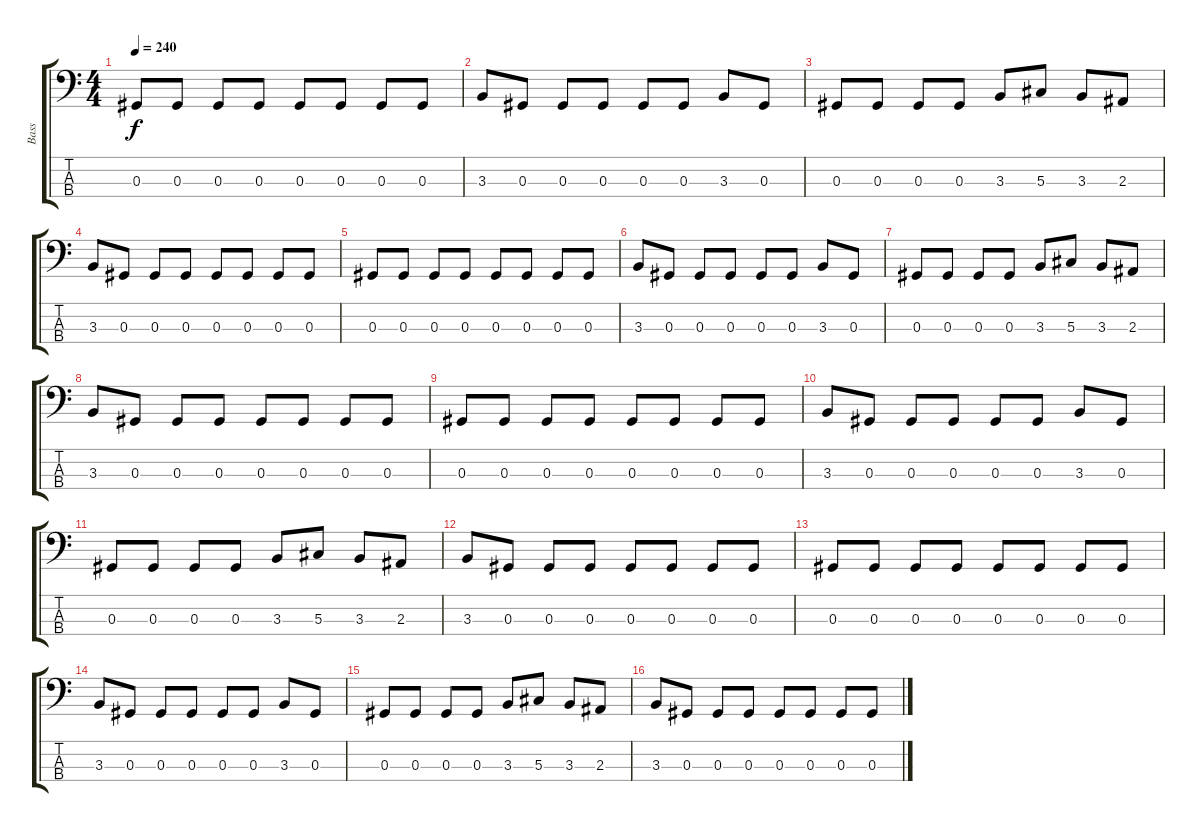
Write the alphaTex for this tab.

\track ("Bass" "Bass") {instrument electricbassfinger}
\staff {score tabs}
\tuning (Gb2 Db2 Ab1 Eb1) {hide}
\ts (4 4)
\tempo 240
\clef f4
\ks c
0.3.8{dy f} 0.3.8 0.3.8 0.3.8 0.3.8 0.3.8 0.3.8 0.3.8 |
3.3.8 0.3.8 0.3.8 0.3.8 0.3.8 0.3.8 3.3.8 0.3.8 |
0.3.8 0.3.8 0.3.8 0.3.8 3.3.8 5.3.8 3.3.8 2.3.8 |
3.3.8 0.3.8 0.3.8 0.3.8 0.3.8 0.3.8 0.3.8 0.3.8 |
0.3.8 0.3.8 0.3.8 0.3.8 0.3.8 0.3.8 0.3.8 0.3.8 |
3.3.8 0.3.8 0.3.8 0.3.8 0.3.8 0.3.8 3.3.8 0.3.8 |
0.3.8 0.3.8 0.3.8 0.3.8 3.3.8 5.3.8 3.3.8 2.3.8 |
3.3.8 0.3.8 0.3.8 0.3.8 0.3.8 0.3.8 0.3.8 0.3.8 |
0.3.8 0.3.8 0.3.8 0.3.8 0.3.8 0.3.8 0.3.8 0.3.8 |
3.3.8 0.3.8 0.3.8 0.3.8 0.3.8 0.3.8 3.3.8 0.3.8 |
0.3.8 0.3.8 0.3.8 0.3.8 3.3.8 5.3.8 3.3.8 2.3.8 |
3.3.8 0.3.8 0.3.8 0.3.8 0.3.8 0.3.8 0.3.8 0.3.8 |
0.3.8 0.3.8 0.3.8 0.3.8 0.3.8 0.3.8 0.3.8 0.3.8 |
3.3.8 0.3.8 0.3.8 0.3.8 0.3.8 0.3.8 3.3.8 0.3.8 |
0.3.8 0.3.8 0.3.8 0.3.8 3.3.8 5.3.8 3.3.8 2.3.8 |
3.3.8 0.3.8 0.3.8 0.3.8 0.3.8 0.3.8 0.3.8 0.3.8
